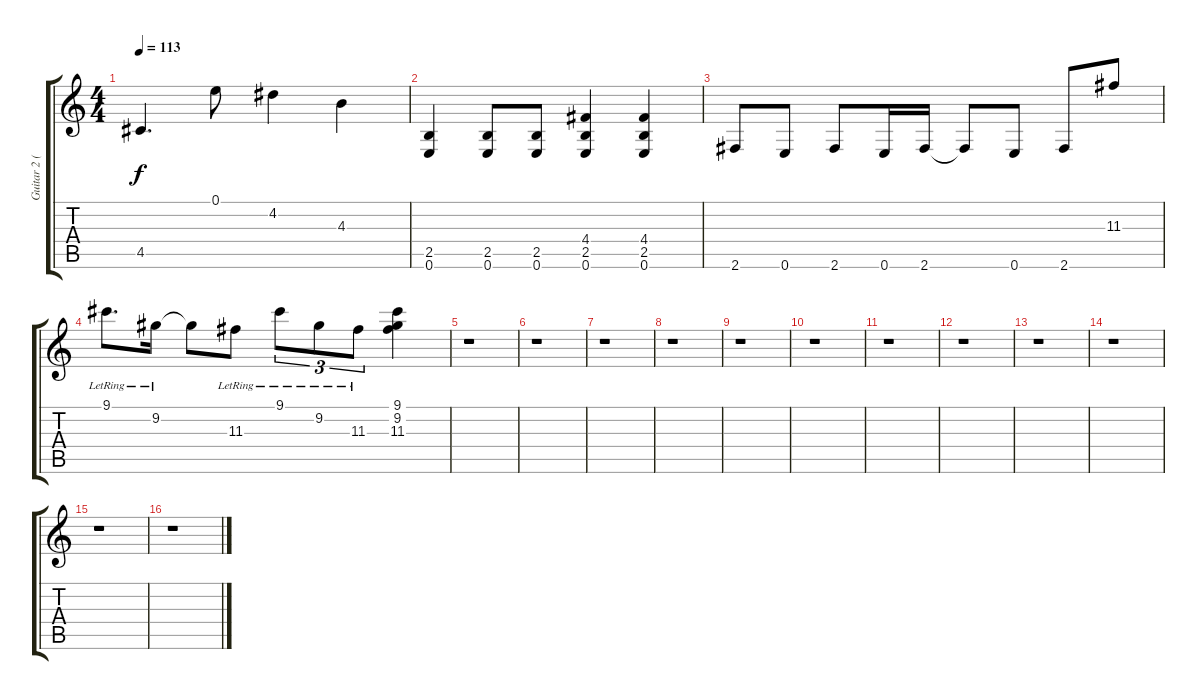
\track ("Guitar 2 (Rhythm ditorted)" "Guitar 2 (") {instrument distortionguitar}
\staff {score tabs}
\tuning (E4 B3 G3 D3 A2 E2) {hide}
\ts (4 4)
\tempo 113
\clef g2
\ks c
4.5.4{d dy f} 0.1.8 4.2.4 4.3.4 |
(2.5 0.6).4 (2.5 0.6).8 (2.5 0.6).8 (4.4 2.5 0.6).4 (4.4 2.5 0.6).4 |
2.6.8 0.6.8 2.6.8 0.6.16 2.6.16 2.6{t}.8 0.6.8 2.6.8 11.3.8 |
9.1{lr}.8{d} 9.2{lr}.16 9.2{t}.8 11.3{lr}.8 9.1{lr}.8{tu (3 2)} 9.2{lr}.8{tu (3 2)} 11.3{lr}.8{tu (3 2)} (9.1 9.2 11.3).4 |
r.1 |
r.1 |
r.1 |
r.1 |
r.1 |
r.1 |
r.1 |
r.1 |
r.1 |
r.1 |
r.1 |
r.1
